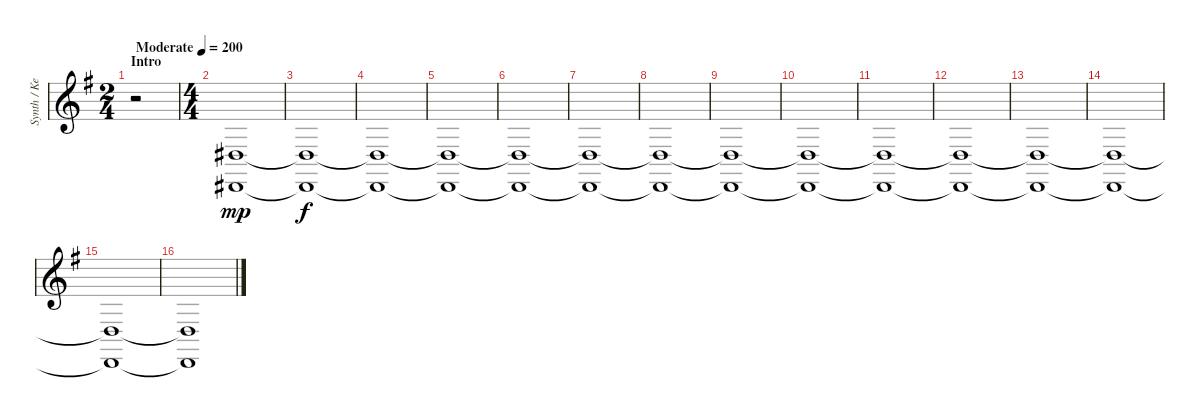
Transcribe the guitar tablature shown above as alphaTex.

\track ("Synth / Keyboard I" "Synth / Ke") {instrument lead2sawtooth}
\staff {score}
\tuning (Eb4 Bb3 Gb3 Db3 Ab2 Eb2) {hide}
\ts (2 4)
\section ("" "Intro")
\tempo (200 "Moderate")
\clef g2
\ks g
r.2{dy mp volume 0 instrument lead2sawtooth} |
\ts (4 4)
(2.4 0.6).1{volume 8} |
(2.4{t} 0.6{t}).1{dy f} |
(2.4{t} 0.6{t}).1 |
(2.4{t} 0.6{t}).1 |
(2.4{t} 0.6{t}).1 |
(2.4{t} 0.6{t}).1 |
(2.4{t} 0.6{t}).1 |
(2.4{t} 0.6{t}).1 |
(2.4{t} 0.6{t}).1 |
(2.4{t} 0.6{t}).1 |
(2.4{t} 0.6{t}).1 |
(2.4{t} 0.6{t}).1 |
(2.4{t} 0.6{t}).1 |
(2.4{t} 0.6{t}).1 |
(2.4{t} 0.6{t}).1
